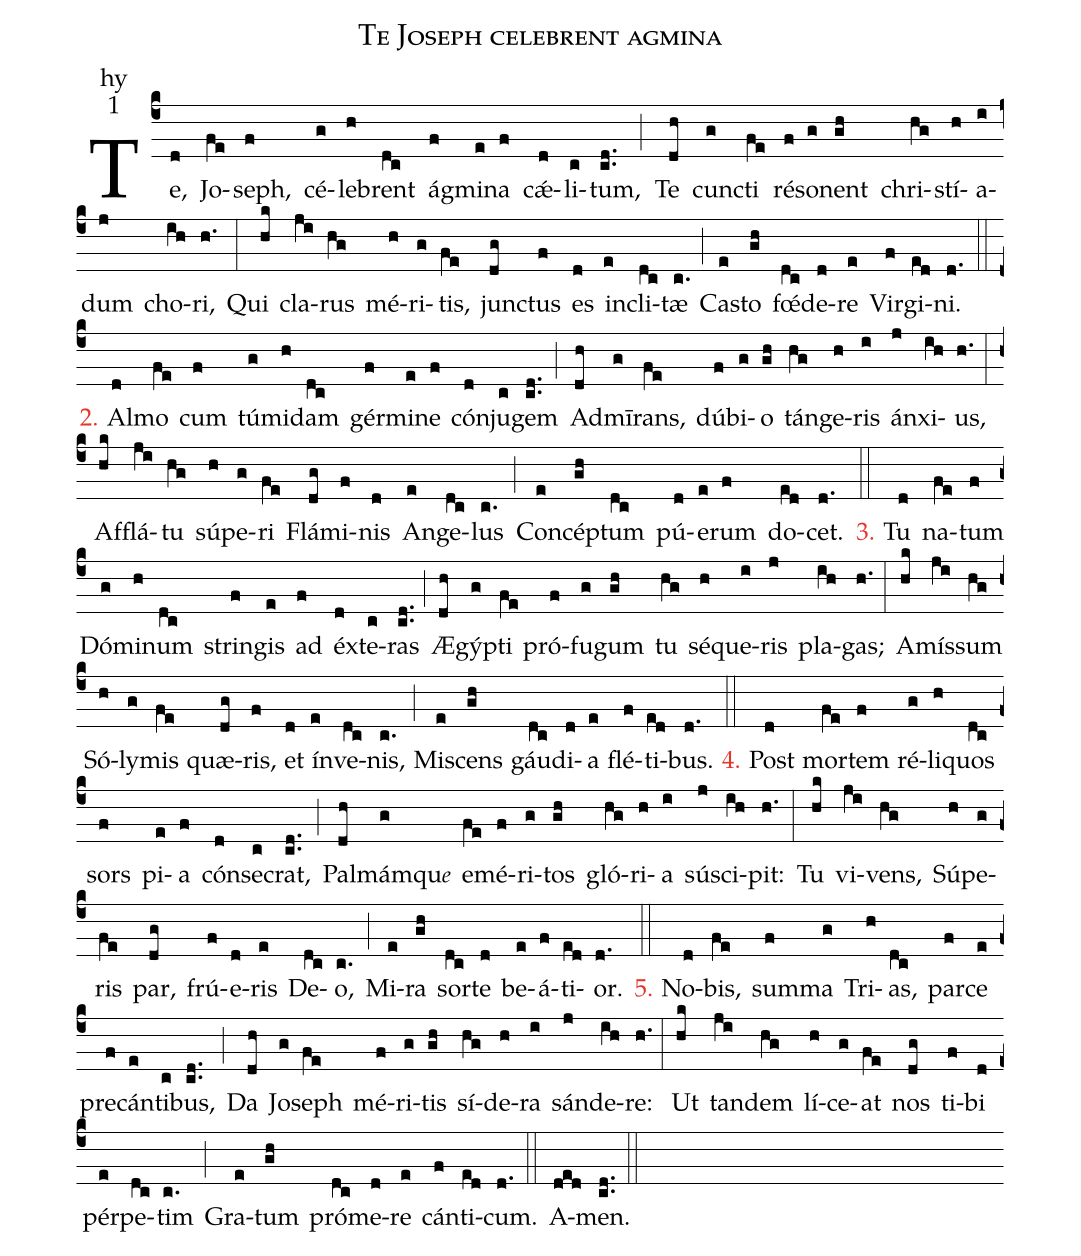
name:Te Joseph celebrent agmina;
office-part:hy;
mode:1;
%%
(c4) Te,(d) Jo(fe)seph,(f) cé(g)le(h)brent(dc) ág(f)mi(e)na(f) cǽ(d)li(c)tum,(cd..) (;)
Te(dh) cunc(g)ti(fe) ré(f)so(g)nent(gh) chri(hg)stí(h)a(i)dum(j) cho(ih)ri,(h.) (:)
Qui(hk) cla(ji)rus(hg) mé(h)ri(g)tis,(fe) junc(dg)tus(f) es(d) in(e)cli(dc)tæ(c.) (;)
Ca(e)sto(gh) fœ́(dc)de(d)re(e) Vir(f)gi(ed)ni.(d.) (::)

<c>2.</c> Al(d)mo(fe) cum(f) tú(g)mi(h)dam(dc) gér(f)mi(e)ne(f) cón(d)ju(c)gem(cd..) (;)
Ad(dh)mī(g)rans,(fe) dú(f)bi(g)o(gh) tán(hg)ge(h)ris(i) án(j)xi(ih)us,(h.) (:)
Af(hk)flá(ji)tu(hg) sú(h)pe(g)ri(fe) Flá(dg)mi(f)nis(d) An(e)ge(dc)lus(c.) (;)
Con(e)cé(gh)ptum(dc) pú(d)e(e)rum(f) do(ed)cet.(d.) (::)

<c>3.</c> Tu(d) na(fe)tum(f) Dó(g)mi(h)num(dc) strin(f)gis(e) ad(f) éx(d)te(c)ras(cd..) (;)
Æ(dh)gý(g)pti(fe) pró(f)fu(g)gum(gh) tu(hg) sé(h)que(i)ris(j) pla(ih)gas;(h.) (:)
A(hk)mís(ji)sum(hg) Só(h)ly(g)mis(fe) quæ(dg)ris,(f) et(d) ín(e)ve(dc)nis,(c.) (;)
Mi(e)scens(gh) gáu(dc)di(d)a(e) flé(f)ti(ed)bus.(d.) (::)

<c>4.</c> Post(d) mor(fe)tem(f) ré(g)li(h)quos(dc) sors(f) pi(e)a(f) cón(d)se(c)crat,(cd..) (;)
Pal(dh)mámqu<e>e</e>(g) e(fe)mé(f)ri(g)tos(gh) gló(hg)ri(h)a(i) sú(j)sci(ih)pit:(h.) (:)
Tu(hk) vi(ji)vens,(hg) Sú(h)pe(g)ris(fe) par,(dg) frú(f)e(d)ris(e) De(dc)o,(c.) (;)
Mi(e)ra(gh) sor(dc)te(d) be(e)á(f)ti(ed)or.(d.) (::)

<c>5.</c> No(d)bis,(fe) sum(f)ma(g) Tri(h)as,(dc) par(f)ce(e) pre(f)cán(e)ti(c)bus,(cd..) (;)
Da(dh) Jo(g)seph(fe) mé(f)ri(g)tis(gh) sí(hg)de(h)ra(i) sán(j)de(ih)re:(h.) (:)
Ut(hk) tan(ji)dem(hg) lí(h)ce(g)at(fe) nos(dg) ti(f)bi(d) pér(e)pe(dc)tim(c.) (;)
Gra(e)tum(gh) pró(dc)me(d)re(e) cán(f)ti(ed)cum.(d.) (::)
A(ded)men.(cd..) (::)
